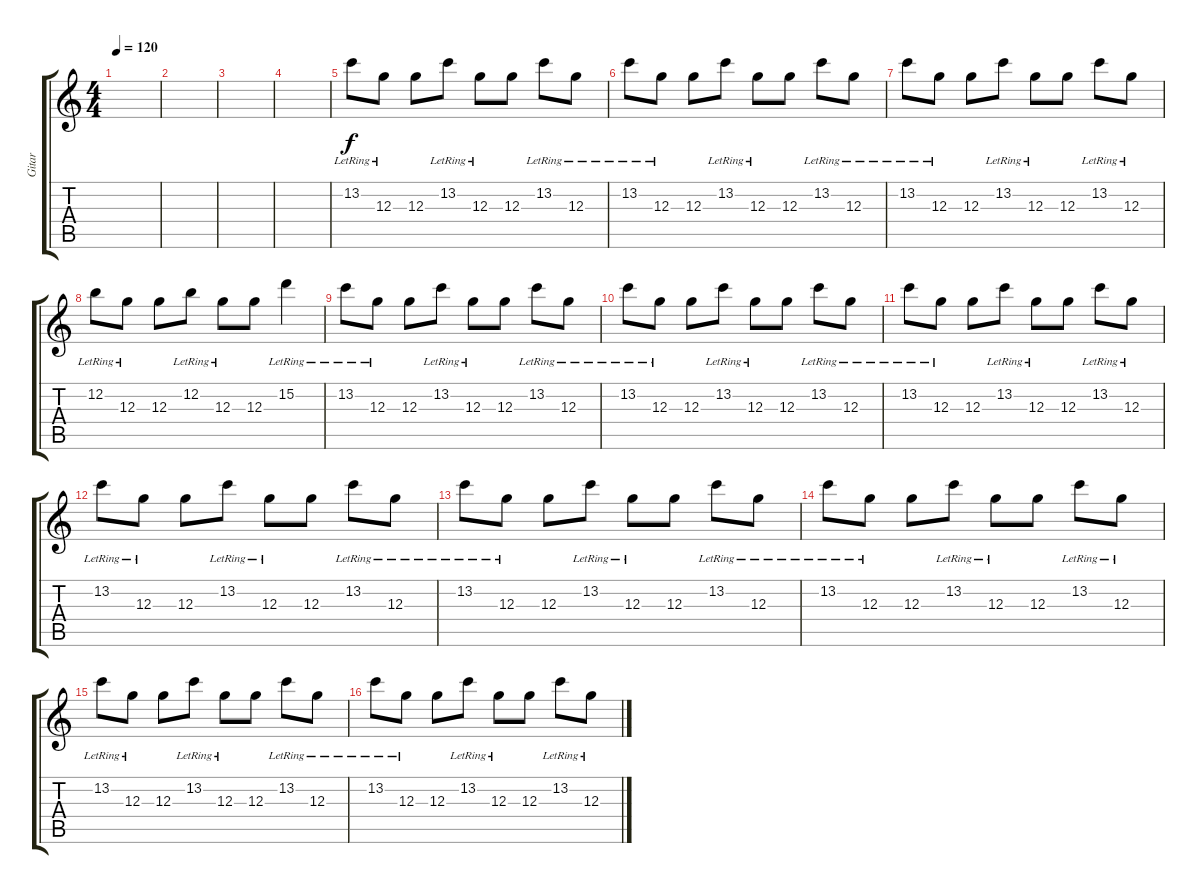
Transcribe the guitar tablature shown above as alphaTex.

\track ("Gitar " "Gitar ") {instrument overdrivenguitar}
\staff {score tabs}
\tuning (E4 B3 G3 D3 A2 E2) {hide}
\ts (4 4)
\tempo 120
\clef g2
\ks c
|
|
|
|
13.2{lr}.8{volume 10} 12.3{lr}.8 12.3.8 13.2{lr}.8 12.3{lr}.8 12.3.8 13.2{lr}.8 12.3{lr}.8 |
13.2{lr}.8 12.3{lr}.8 12.3.8 13.2{lr}.8 12.3{lr}.8 12.3.8 13.2{lr}.8 12.3{lr}.8 |
13.2{lr}.8 12.3{lr}.8 12.3.8 13.2{lr}.8 12.3{lr}.8 12.3.8 13.2{lr}.8 12.3{lr}.8 |
12.2{lr}.8 12.3{lr}.8 12.3.8 12.2{lr}.8 12.3{lr}.8 12.3.8 15.2{lr}.4 |
13.2{lr}.8{volume 6} 12.3{lr}.8 12.3.8 13.2{lr}.8 12.3{lr}.8 12.3.8 13.2{lr}.8 12.3{lr}.8 |
13.2{lr}.8 12.3{lr}.8 12.3.8 13.2{lr}.8 12.3{lr}.8 12.3.8 13.2{lr}.8 12.3{lr}.8 |
13.2{lr}.8 12.3{lr}.8 12.3.8 13.2{lr}.8 12.3{lr}.8 12.3.8 13.2{lr}.8 12.3{lr}.8 |
13.2{lr}.8 12.3{lr}.8 12.3.8 13.2{lr}.8 12.3{lr}.8 12.3.8 13.2{lr}.8 12.3{lr}.8 |
13.2{lr}.8 12.3{lr}.8 12.3.8 13.2{lr}.8 12.3{lr}.8 12.3.8 13.2{lr}.8 12.3{lr}.8 |
13.2{lr}.8 12.3{lr}.8 12.3.8 13.2{lr}.8 12.3{lr}.8 12.3.8 13.2{lr}.8 12.3{lr}.8 |
13.2{lr}.8 12.3{lr}.8 12.3.8 13.2{lr}.8 12.3{lr}.8 12.3.8 13.2{lr}.8 12.3{lr}.8 |
13.2{lr}.8 12.3{lr}.8 12.3.8 13.2{lr}.8 12.3{lr}.8 12.3.8 13.2{lr}.8 12.3{lr}.8
